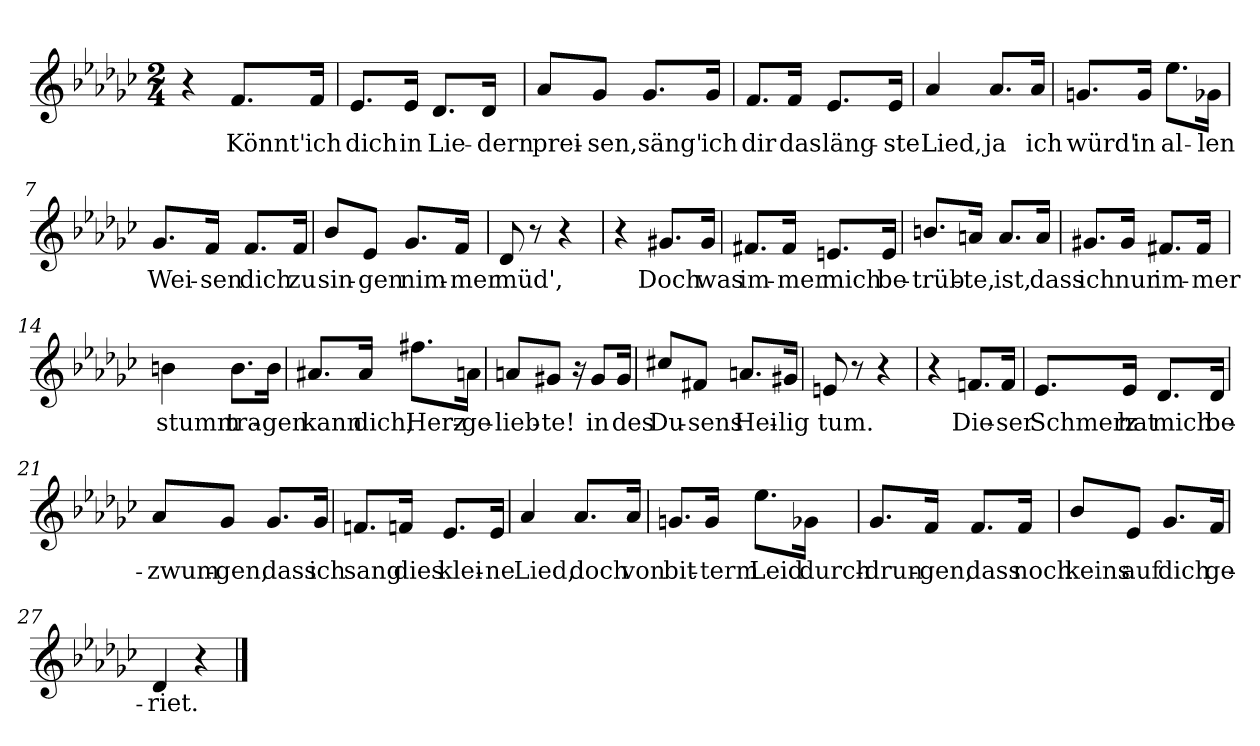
**kern	**text
*part1	*part1
*staff1	*staff1
*clefG2	*
*k[b-e-a-d-g-c-]	*
*M2/4	*
=1	=1
4r	.
!	!LO:LY:b
8.f/L	Könnt'
!	!LO:LY:b
16f/Jk	ich
=2	=2
!	!LO:LY:b
8.e-/L	dich
!	!LO:LY:b
16e-/Jk	in
!	!LO:LY:b
8.d-/L	Lie-
!	!LO:LY:b
16d-/Jk	-dern
=3	=3
!	!LO:LY:b
8a-/L	prei-
!	!LO:LY:b
8g-/J	-sen,
!	!LO:LY:b
8.g-/L	säng'
!	!LO:LY:b
16g-/Jk	ich
=4	=4
!	!LO:LY:b
8.f/L	dir
!	!LO:LY:b
16f/Jk	das
!	!LO:LY:b
8.e-/L	läng-
!	!LO:LY:b
16e-/Jk	-ste
=5	=5
!	!LO:LY:b
4a-/	Lied,
!	!LO:LY:b
8.a-/L	ja
!	!LO:LY:b
16a-/Jk	ich
=6	=6
!	!LO:LY:b
8.gn/L	würd'
!	!LO:LY:b
16g/Jk	in
!	!LO:LY:b
8.ee-\L	al-
!	!LO:LY:b
16g-X\Jk	-len
!!LO:LB:g=z
=7	=7
!	!LO:LY:b
8.g-/L	Wei-
!	!LO:LY:b
16f/Jk	-sen
!	!LO:LY:b
8.f/L	dich
!	!LO:LY:b
16f/Jk	zu
=8	=8
!	!LO:LY:b
8b-/L	sin-
!	!LO:LY:b
8e-/J	-gen
!	!LO:LY:b
8.g-/L	nim-
!	!LO:LY:b
16f/Jk	-mer
=9	=9
!	!LO:LY:b
8d-/	müd',
8r	.
4r	.
=10	=10
4r	.
!	!LO:LY:b
8.g#X/L	Doch
!	!LO:LY:b
16g#/Jk	was
=11	=11
!	!LO:LY:b
8.f#X/L	im-
!	!LO:LY:b
16f#/Jk	-mer
!	!LO:LY:b
8.en/L	mich
!	!LO:LY:b
16e/Jk	be-
=12	=12
!	!LO:LY:b
8.bn/L	trüb-
!	!LO:LY:b
16an/Jk	-te,
!	!LO:LY:b
8.a/L	ist,
!	!LO:LY:b
16a/Jk	dass
=13	=13
!	!LO:LY:b
8.g#X/L	ich
!	!LO:LY:b
16g#/Jk	nur
!	!LO:LY:b
8.f#X/L	im-
!	!LO:LY:b
16f#/Jk	-mer
!!LO:LB:g=z
=14	=14
!	!LO:LY:b
4bn\	stumm
!	!LO:LY:b
8.b\L	tra-
!	!LO:LY:b
16b\Jk	-gen
=15	=15
!	!LO:LY:b
8.a#X/L	kann
!	!LO:LY:b
16a#/Jk	dich,
!	!LO:LY:b
8.ff#X\L	Herz-
!	!LO:LY:b
16an\Jk	-ge-
=16	=16
!	!LO:LY:b
8an/L	lieb-
!	!LO:LY:b
8g#X/J	-te!
16r	.
!	!LO:LY:b
8g#/L	in
!	!LO:LY:b
16g#/Jk	des
=17	=17
!	!LO:LY:b
8cc#X/L	Du-
!	!LO:LY:b
8f#X/J	-sens
!	!LO:LY:b
8.an/L	Hei-
!	!LO:LY:b
16g#X/Jk	-lig
=18	=18
!	!LO:LY:b
8en/	-tum.
8r	.
4r	.
=19	=19
4r	.
!	!LO:LY:b
8.fn/L	Die-
!	!LO:LY:b
16f/Jk	-ser
=20	=20
!	!LO:LY:b
8.e-/L	Schmerz
!	!LO:LY:b
16e-/Jk	hat
!	!LO:LY:b
8.d-/L	mich
!	!LO:LY:b
16d-/Jk	be-
!!LO:LB:g=z
=21	=21
!	!LO:LY:b
8a-/L	-zwum-
!	!LO:LY:b
8g-/J	-gen,
!	!LO:LY:b
8.g-/L	dass
!	!LO:LY:b
16g-/Jk	ich
=22	=22
!	!LO:LY:b
8.fn/L	sang
!	!LO:LY:b
16fn/Jk	dies
!	!LO:LY:b
8.e-/L	klei-
!	!LO:LY:b
16e-/Jk	-ne
=23	=23
!	!LO:LY:b
4a-/	Lied,
!	!LO:LY:b
8.a-/L	doch
!	!LO:LY:b
16a-/Jk	von
=24	=24
!	!LO:LY:b
8.gn/L	bit-
!	!LO:LY:b
16g/Jk	-term
!	!LO:LY:b
8.ee-\L	Leid
!	!LO:LY:b
16g-X\Jk	durch-
=25	=25
!	!LO:LY:b
8.g-/L	-drun-
!	!LO:LY:b
16f/Jk	-gen,
!	!LO:LY:b
8.f/L	dass
!	!LO:LY:b
16f/Jk	noch
!!LO:LB:g=z
=26	=26
!	!LO:LY:b
8b-/L	keins
!	!LO:LY:b
8e-/J	auf
!	!LO:LY:b
8.g-/L	dich
!	!LO:LY:b
16f/Jk	ge-
=27	=27
!	!LO:LY:b
4d-/	-riet.
4r	.
==	==
*-	*-
